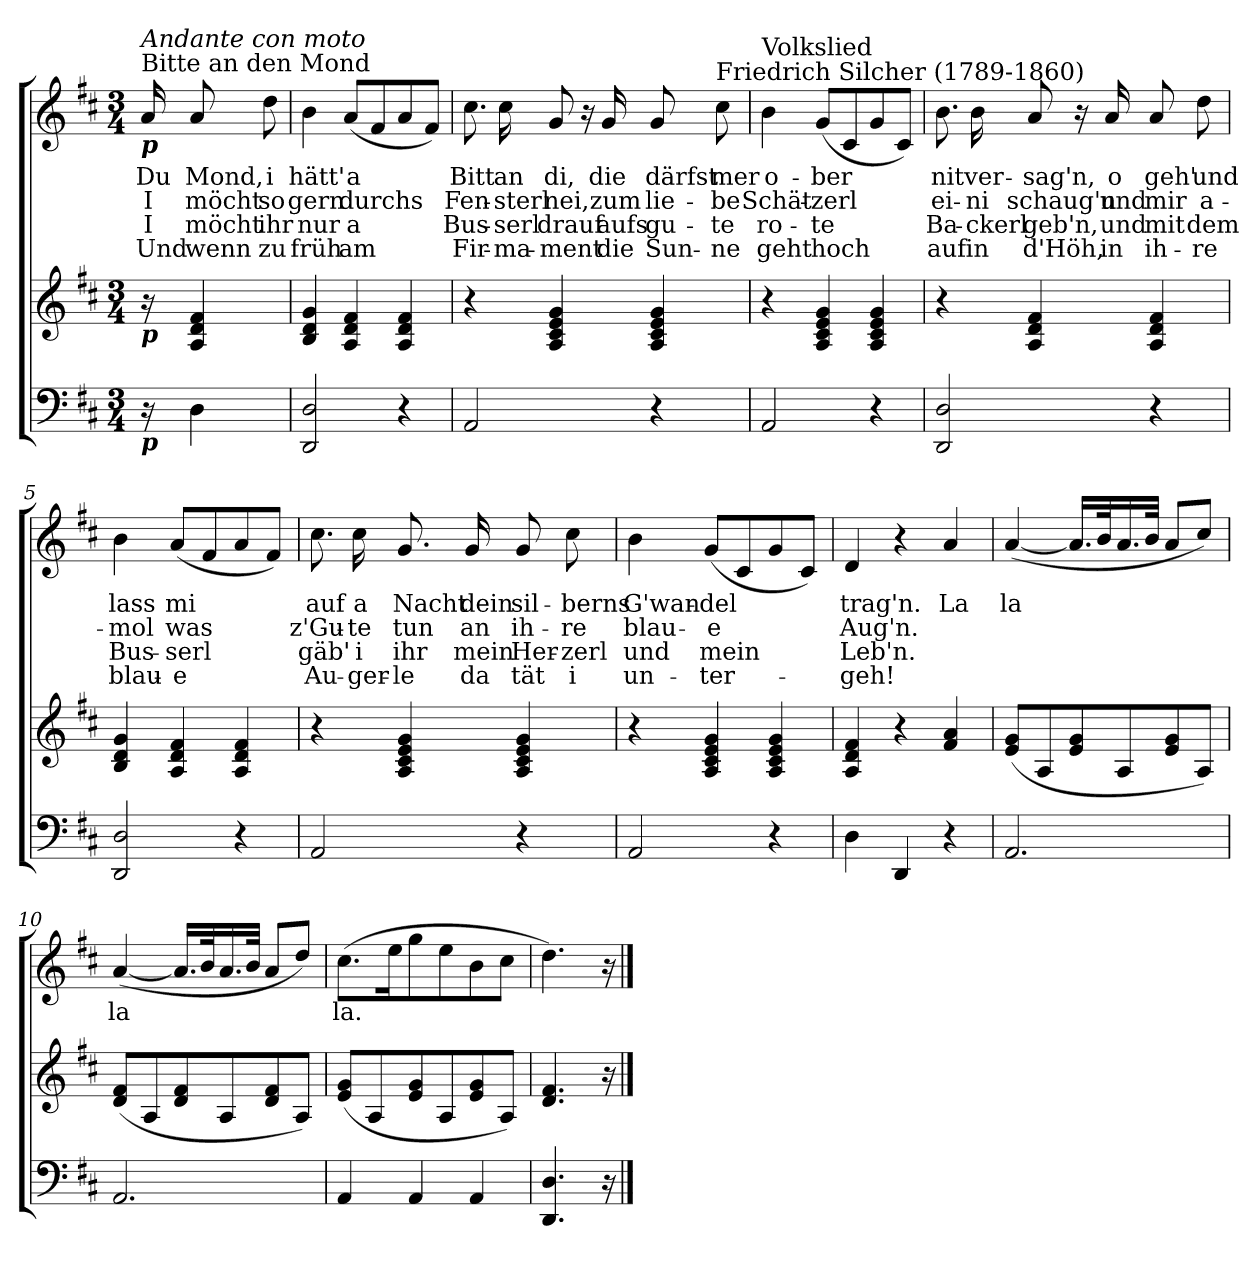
**kern	**kern	**kern	**text	**text	**text	**text
*part2	*part2	*part1	*part1	*part1	*part1	*part1
*staff3	*staff2	*staff1	*staff1	*staff1	*staff1	*staff1
*clefF4	*clefG2	*clefG2	*	*	*	*
*k[f#c#]	*k[f#c#]	*k[f#c#]	*	*	*	*
*D:	*D:	*D:	*	*	*	*
*M3/4	*M3/4	*M3/4	*	*	*	*
=	=	=	=	=	=	=
!	!	!LO:TX:a:t=Bitte an den Mond	!	!	!	!
!	!	!LO:TX:a:i:t=Andante con moto	!	!	!	!
!	!	!LO:TX:b:Bi:t=p	!	!	!	!
!	!LO:TX:b:Bi:t=p	!	!	!	!	!
!LO:TX:b:Bi:t=p	!	!	!	!	!	!
!	!	!	!LO:LY:b	!LO:LY:b	!LO:LY:b	!LO:LY:b
16r	16r	16a/	Du	I	I	Und
!	!	!	!LO:LY:b	!LO:LY:b	!LO:LY:b	!LO:LY:b
4D\	4A/ 4d/ 4f#/	8a/	Mond,	möcht	möcht	wenn
!	!	!	!LO:LY:b	!LO:LY:b	!LO:LY:b	!LO:LY:b
.	.	8dd\	i	so	ihr	zu
=1	=1	=1	=1	=1	=1	=1
!	!	!	!LO:LY:b	!LO:LY:b	!LO:LY:b	!LO:LY:b
2DD/ 2D/	4B/ 4d/ 4g/	4b\	hätt'	gern	nur	früh
!	!	!	!LO:LY:b	!LO:LY:b	!LO:LY:b	!LO:LY:b
.	4A/ 4d/ 4f#/	(<8a/L	a	durchs	a	am
.	.	8f#/	.	.	.	.
4r	4A/ 4d/ 4f#/	8a/	.	.	.	.
.	.	8f#/J)	.	.	.	.
=2	=2	=2	=2	=2	=2	=2
!	!	!	!LO:LY:b	!LO:LY:b	!LO:LY:b	!LO:LY:b
2AA/	4r	8.cc#\	Bitt	Fen-	Bus-	Fir-
!	!	!	!LO:LY:b	!LO:LY:b	!LO:LY:b	!LO:LY:b
.	.	16cc#\	an	-sterl	-serl	-ma-
!	!	!	!LO:LY:b	!LO:LY:b	!LO:LY:b	!LO:LY:b
.	4A/ 4c#/ 4e/ 4g/	8g/	di,	nei,	drauf	-ment
.	.	16r	.	.	.	.
!	!	!	!LO:LY:b	!LO:LY:b	!LO:LY:b	!LO:LY:b
.	.	16g/	die	zum	aufs	die
!	!	!	!LO:LY:b	!LO:LY:b	!LO:LY:b	!LO:LY:b
4r	4A/ 4c#/ 4e/ 4g/	8g/	därfst	lie-	gu-	Sun-
!	!	!LO:TX:a:t=Friedrich Silcher (1789-1860)	!	!	!	!
!	!	!	!LO:LY:b	!LO:LY:b	!LO:LY:b	!LO:LY:b
.	.	8cc#\	mer	-be	-te	-ne
=3	=3	=3	=3	=3	=3	=3
!	!	!LO:TX:a:t=Volkslied	!	!	!	!
!	!	!	!LO:LY:b	!LO:LY:b	!LO:LY:b	!LO:LY:b
2AA/	4r	4b\	o-	Schät-	ro-	geht
!	!	!	!LO:LY:b	!LO:LY:b	!LO:LY:b	!LO:LY:b
.	4A/ 4c#/ 4e/ 4g/	(<8g/L	-ber	-zerl	-te	hoch
.	.	8c#/	.	.	.	.
4r	4A/ 4c#/ 4e/ 4g/	8g/	.	.	.	.
.	.	8c#/J)	.	.	.	.
!!LO:LB:g=z
=4	=4	=4	=4	=4	=4	=4
!	!	!	!LO:LY:b	!LO:LY:b	!LO:LY:b	!LO:LY:b
2DD/ 2D/	4r	8.b\	nit	ei-	Ba-	auf
!	!	!	!LO:LY:b	!LO:LY:b	!LO:LY:b	!LO:LY:b
.	.	16b\	ver-	-ni	-ckerl	in
!	!	!	!LO:LY:b	!LO:LY:b	!LO:LY:b	!LO:LY:b
.	4A/ 4d/ 4f#/	8a/	-sag'n,	schaug'n	geb'n,	d'Höh,
.	.	16r	.	.	.	.
!	!	!	!LO:LY:b	!LO:LY:b	!LO:LY:b	!LO:LY:b
.	.	16a/	o	und	und	in
!	!	!	!LO:LY:b	!LO:LY:b	!LO:LY:b	!LO:LY:b
4r	4A/ 4d/ 4f#/	8a/	geh'	mir	mit	ih-
!	!	!	!LO:LY:b	!LO:LY:b	!LO:LY:b	!LO:LY:b
.	.	8dd\	und	a-	dem	-re
=5	=5	=5	=5	=5	=5	=5
!	!	!	!LO:LY:b	!LO:LY:b	!LO:LY:b	!LO:LY:b
2DD/ 2D/	4B/ 4d/ 4g/	4b\	lass	-mol	Bus-	blau-
!	!	!	!LO:LY:b	!LO:LY:b	!LO:LY:b	!LO:LY:b
.	4A/ 4d/ 4f#/	(<8a/L	mi	was	-serl	-e
.	.	8f#/	.	.	.	.
4r	4A/ 4d/ 4f#/	8a/	.	.	.	.
.	.	8f#/J)	.	.	.	.
=6	=6	=6	=6	=6	=6	=6
!	!	!	!LO:LY:b	!LO:LY:b	!LO:LY:b	!LO:LY:b
2AA/	4r	8.cc#\	auf	z'Gu-	gäb'	Au-
!	!	!	!LO:LY:b	!LO:LY:b	!LO:LY:b	!LO:LY:b
.	.	16cc#\	a	-te	i	-ger-
!	!	!	!LO:LY:b	!LO:LY:b	!LO:LY:b	!LO:LY:b
.	4A/ 4c#/ 4e/ 4g/	8.g/	Nacht	tun	ihr	-le
!	!	!	!LO:LY:b	!LO:LY:b	!LO:LY:b	!LO:LY:b
.	.	16g/	dein	an	mein	da
!	!	!	!LO:LY:b	!LO:LY:b	!LO:LY:b	!LO:LY:b
4r	4A/ 4c#/ 4e/ 4g/	8g/	sil-	ih-	Her-	tät
!	!	!	!LO:LY:b	!LO:LY:b	!LO:LY:b	!LO:LY:b
.	.	8cc#\	-berns	-re	-zerl	i
=7	=7	=7	=7	=7	=7	=7
!	!	!	!LO:LY:b	!LO:LY:b	!LO:LY:b	!LO:LY:b
2AA/	4r	4b\	G'wan-	blau-	und	un-
!	!	!	!LO:LY:b	!LO:LY:b	!LO:LY:b	!LO:LY:b
.	4A/ 4c#/ 4e/ 4g/	(<8g/L	-del	-e	mein	-ter-
.	.	8c#/	.	.	.	.
4r	4A/ 4c#/ 4e/ 4g/	8g/	.	.	.	.
.	.	8c#/J)	.	.	.	.
!!LO:LB:g=z
=8	=8	=8	=8	=8	=8	=8
!	!	!	!LO:LY:b	!LO:LY:b	!LO:LY:b	!LO:LY:b
4D\	4A/ 4d/ 4f#/	4d/	trag'n.	Aug'n.	Leb'n.	-geh!
4DD/	4r	4r	.	.	.	.
!	!	!	!LO:LY:b	!	!	!
4r	4f#/ 4a/	4a/	La	.	.	.
=9	=9	=9	=9	=9	=9	=9
!	!	!	!LO:LY:b	!	!	!
2.AA/	(<8e/ 8g/L	(<[4a/	la	.	.	.
.	8A/	.	.	.	.	.
.	8e/ 8g/	16.a/LL]	.	.	.	.
.	.	32b/k	.	.	.	.
.	8A/	16.a/	.	.	.	.
.	.	32b/JJk	.	.	.	.
.	8e/ 8g/	8a/L	.	.	.	.
.	8A/J)	8cc#/J)	.	.	.	.
=10	=10	=10	=10	=10	=10	=10
!	!	!	!LO:LY:b	!	!	!
2.AA/	(<8d/ 8f#/L	(<[4a/	la	.	.	.
.	8A/	.	.	.	.	.
.	8d/ 8f#/	16.a/LL]	.	.	.	.
.	.	32b/k	.	.	.	.
.	8A/	16.a/	.	.	.	.
.	.	32b/JJk	.	.	.	.
.	8d/ 8f#/	8a/L	.	.	.	.
.	8A/J)	8dd/J)	.	.	.	.
=11	=11	=11	=11	=11	=11	=11
!	!	!	!LO:LY:b	!	!	!
4AA/	(<8e/ 8g/L	(>8.cc#\L	la.	.	.	.
.	8A/	.	.	.	.	.
.	.	16ee\k	.	.	.	.
4AA/	8e/ 8g/	8gg\	.	.	.	.
.	8A/	8ee\	.	.	.	.
4AA/	8e/ 8g/	8b\	.	.	.	.
.	8A/J)	8cc#\J	.	.	.	.
=12	=12	=12	=12	=12	=12	=12
4.DD/ 4.D/	4.d/ 4.f#/	4.dd\)	.	.	.	.
16r	16r	16r	.	.	.	.
==	==	==	==	==	==	==
*-	*-	*-	*-	*-	*-	*-
